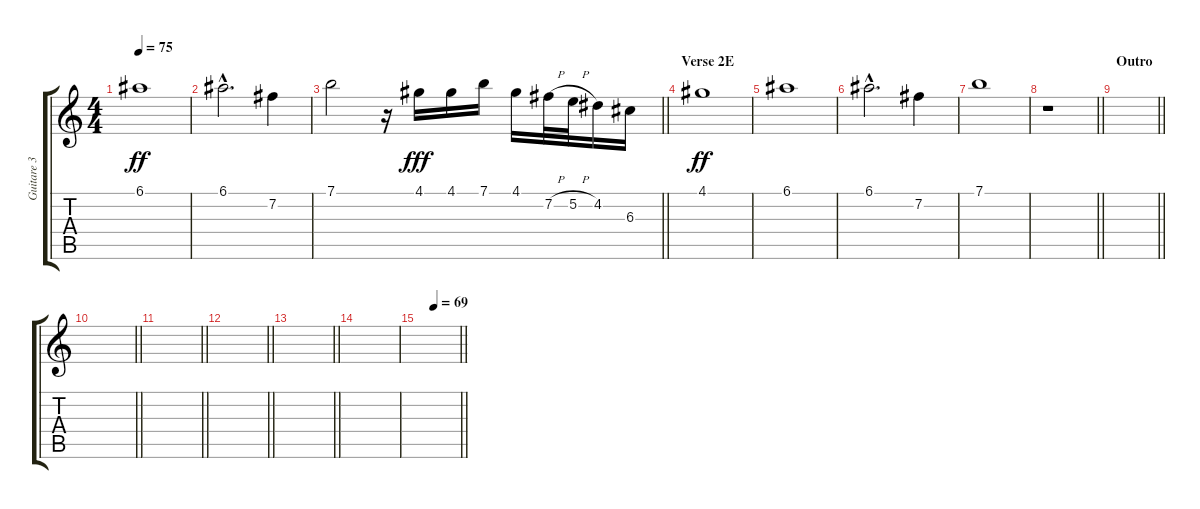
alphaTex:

\track ("Guitare 3" "Guitare 3") {instrument distortionguitar}
\staff {score tabs}
\tuning (E4 B3 G3 D3 A2 E2) {hide}
\ts (4 4)
\tempo 75
\clef g2
\ks c
6.1.1{dy ff} |
6.1{hac}.2{d} 7.2.4 |
\barLineRight lightlight
7.1.2 r.16 4.1.16{dy fff} 4.1.16 7.1.16 4.1.16 7.2{h}.32 5.2{h}.32 4.2.16 6.3.16 |
\section ("" "Verse 2E")
4.1.1{dy ff} |
6.1.1 |
6.1{hac}.2{d} 7.2.4 |
7.1.1 |
\barLineRight lightlight
r.1 |
\section ("" "Outro")
\barLineRight lightlight
|
\barLineRight lightlight
|
\barLineRight lightlight
|
\barLineRight lightlight
|
\barLineRight lightlight
|
|
\tempo (69 0.375)
\barLineRight lightlight
